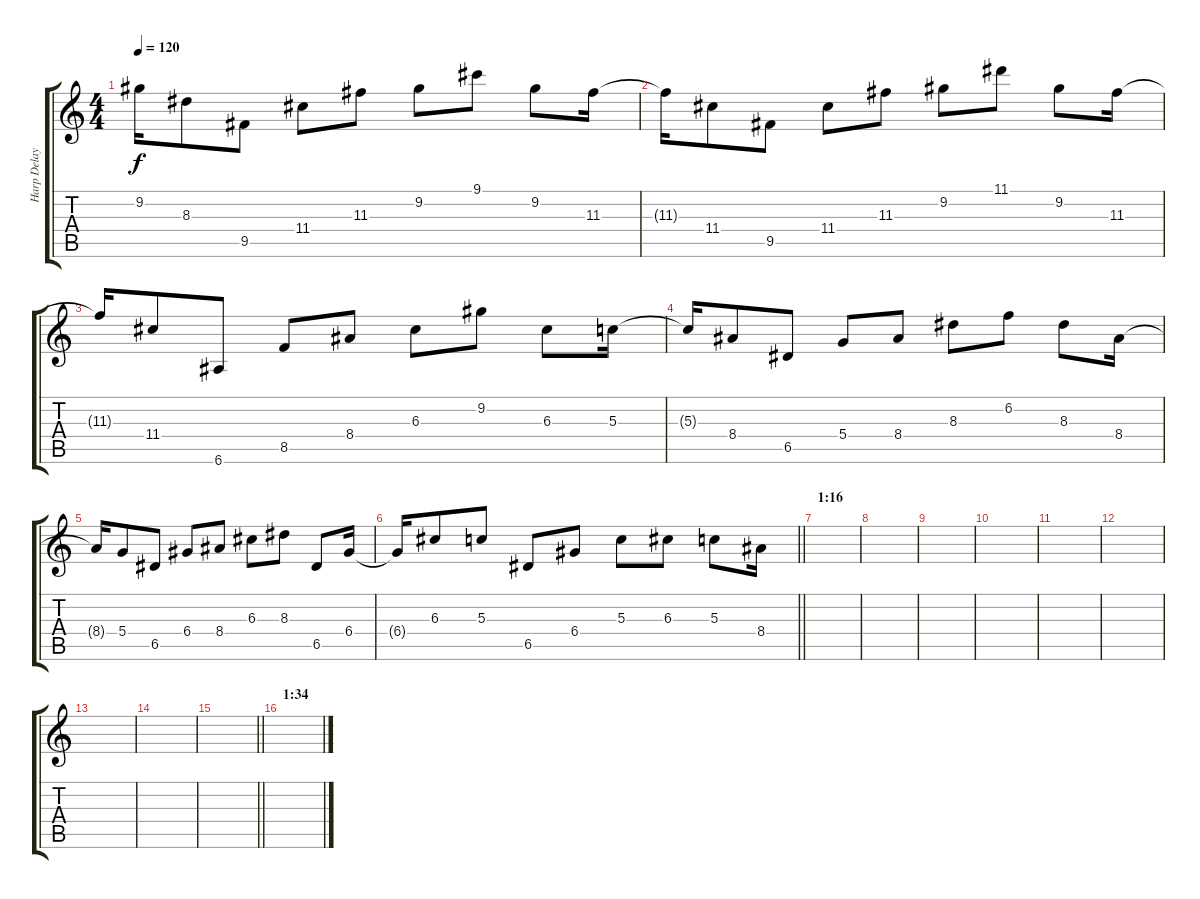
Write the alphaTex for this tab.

\track ("Harp Delay" "Harp Delay") {instrument orchestralharp}
\staff {score tabs}
\tuning (E5 B4 G4 D4 A3 E3) {hide}
\ts (4 4)
\tempo 120
\clef g2
\ks c
9.2{t}.16{dy f} 8.3.8 9.5.8 11.4.8 11.3.8 9.2.8 9.1.8 9.2.8 11.3.16 |
11.3{t}.16 11.4.8 9.5.8 11.4.8 11.3.8 9.2.8 11.1.8 9.2.8 11.3.16 |
11.3{t}.16 11.4.8 6.6.8 8.5.8 8.4.8 6.3.8 9.2.8 6.3.8 5.3.16 |
5.3{t}.16 8.4.8 6.5.8 5.4.8 8.4.8 8.3.8 6.2.8 8.3.8 8.4.16 |
8.4{t}.16 5.4.8 6.5.8 6.4.8 8.4.8 6.3.8 8.3.8 6.5.8 6.4.16 |
\barLineRight lightlight
6.4{t}.16 6.3.8 5.3.8 6.5.8 6.4.8 5.3.8 6.3.8 5.3.8 8.4.16 |
\section ("" "1:16")
|
|
|
|
|
|
|
|
\barLineRight lightlight
|
\section ("" "1:34")
